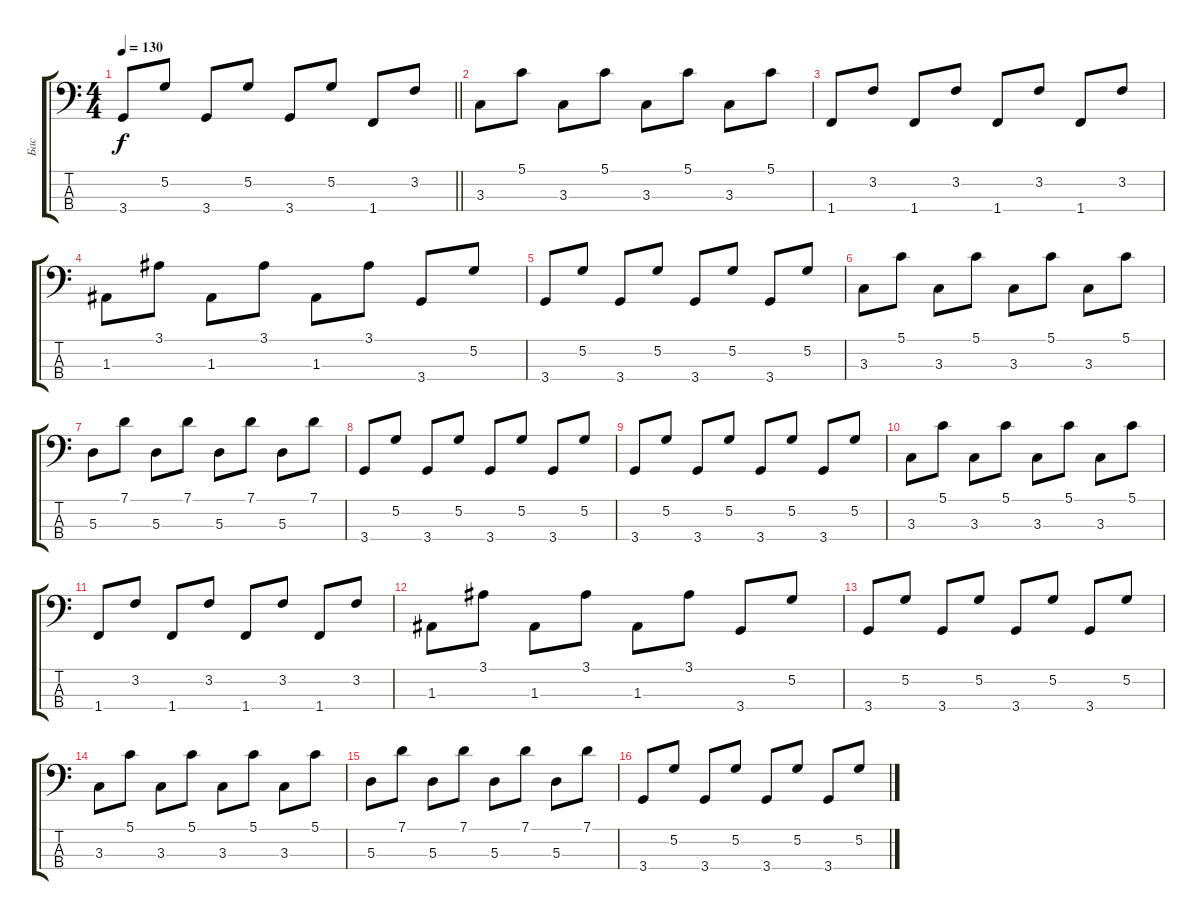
\track ("Бас" "Бас") {instrument slapbass1}
\staff {score tabs}
\tuning (G2 D2 A1 E1) {hide}
\ts (4 4)
\tempo 130
\clef f4
\barLineRight lightlight
\ks c
3.4.8{dy f} 5.2.8 3.4.8 5.2.8 3.4.8 5.2.8 1.4.8 3.2.8 |
3.3.8 5.1.8 3.3.8 5.1.8 3.3.8 5.1.8 3.3.8 5.1.8 |
1.4.8 3.2.8 1.4.8 3.2.8 1.4.8 3.2.8 1.4.8 3.2.8 |
1.3.8 3.1.8 1.3.8 3.1.8 1.3.8 3.1.8 3.4.8 5.2.8 |
3.4.8 5.2.8 3.4.8 5.2.8 3.4.8 5.2.8 3.4.8 5.2.8 |
3.3.8 5.1.8 3.3.8 5.1.8 3.3.8 5.1.8 3.3.8 5.1.8 |
5.3.8 7.1.8 5.3.8 7.1.8 5.3.8 7.1.8 5.3.8 7.1.8 |
3.4.8 5.2.8 3.4.8 5.2.8 3.4.8 5.2.8 3.4.8 5.2.8 |
3.4.8 5.2.8 3.4.8 5.2.8 3.4.8 5.2.8 3.4.8 5.2.8 |
3.3.8 5.1.8 3.3.8 5.1.8 3.3.8 5.1.8 3.3.8 5.1.8 |
1.4.8 3.2.8 1.4.8 3.2.8 1.4.8 3.2.8 1.4.8 3.2.8 |
1.3.8 3.1.8 1.3.8 3.1.8 1.3.8 3.1.8 3.4.8 5.2.8 |
3.4.8 5.2.8 3.4.8 5.2.8 3.4.8 5.2.8 3.4.8 5.2.8 |
3.3.8 5.1.8 3.3.8 5.1.8 3.3.8 5.1.8 3.3.8 5.1.8 |
5.3.8 7.1.8 5.3.8 7.1.8 5.3.8 7.1.8 5.3.8 7.1.8 |
3.4.8 5.2.8 3.4.8 5.2.8 3.4.8 5.2.8 3.4.8 5.2.8
